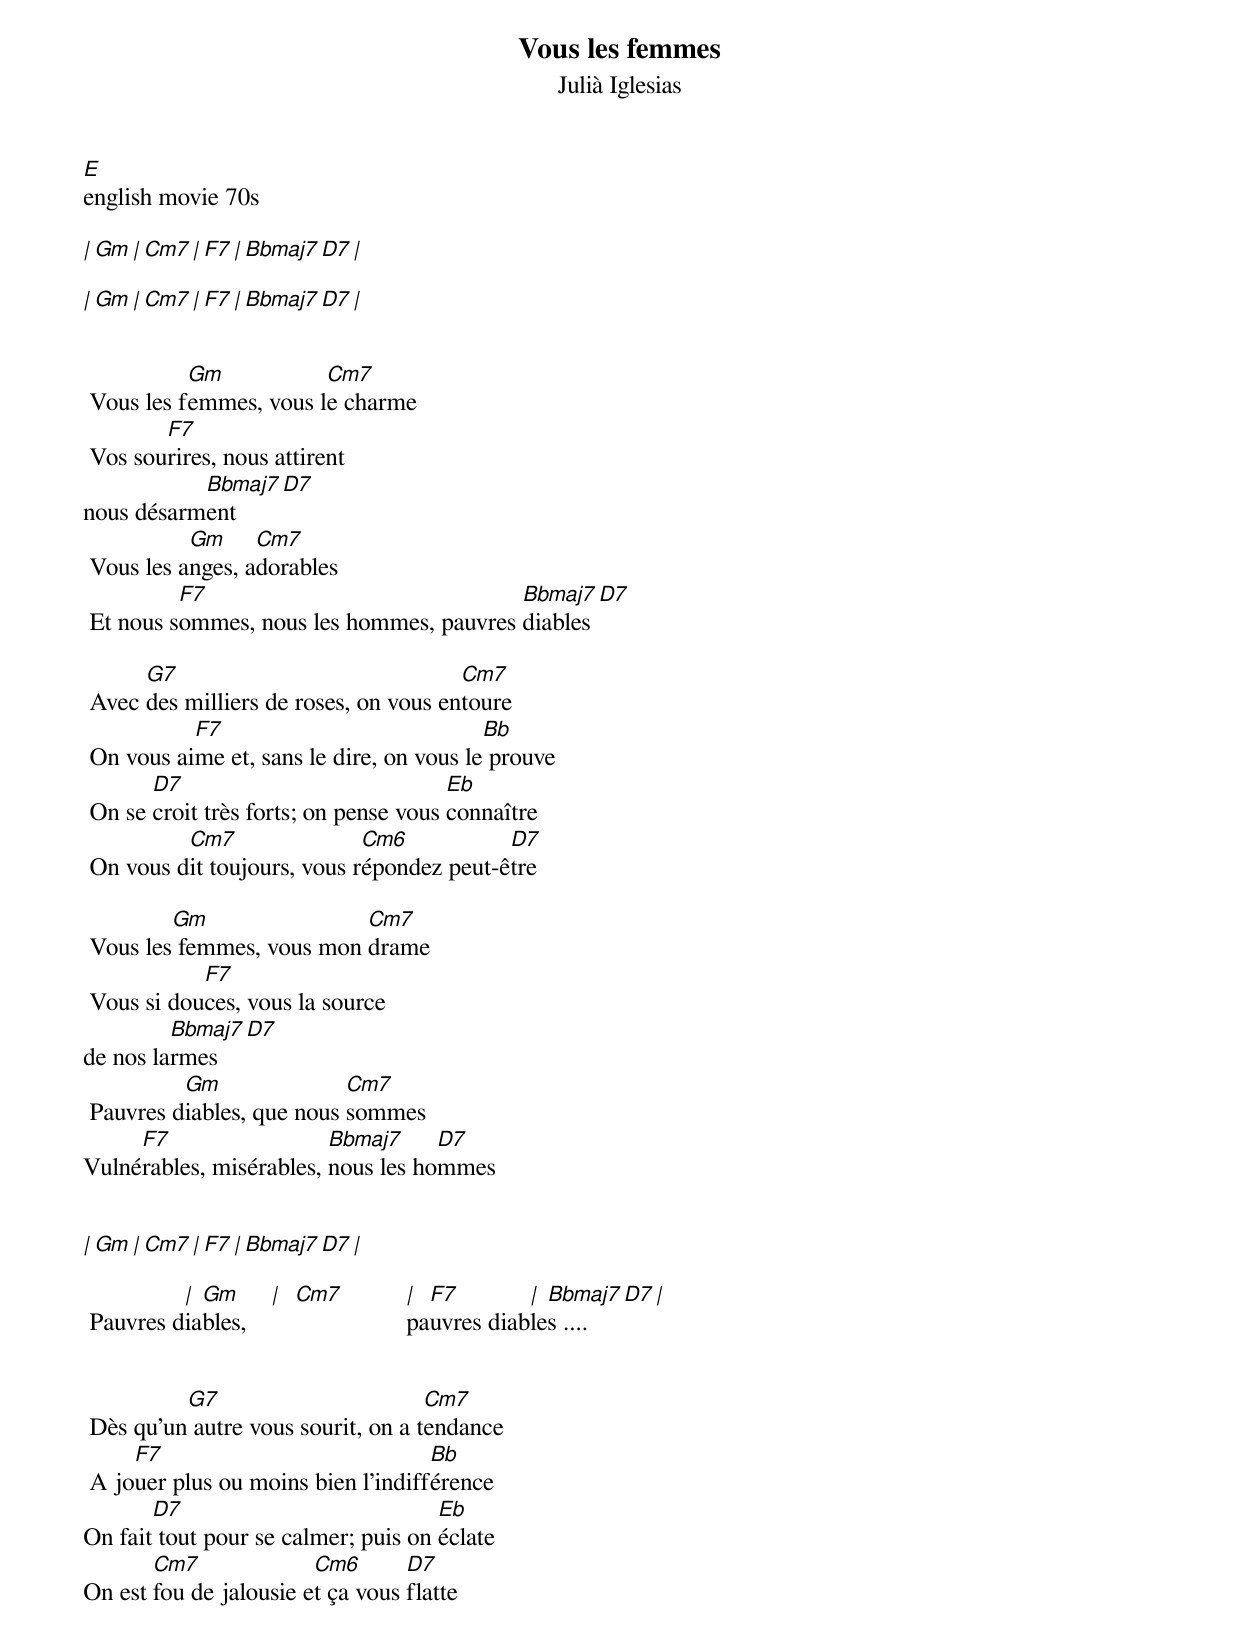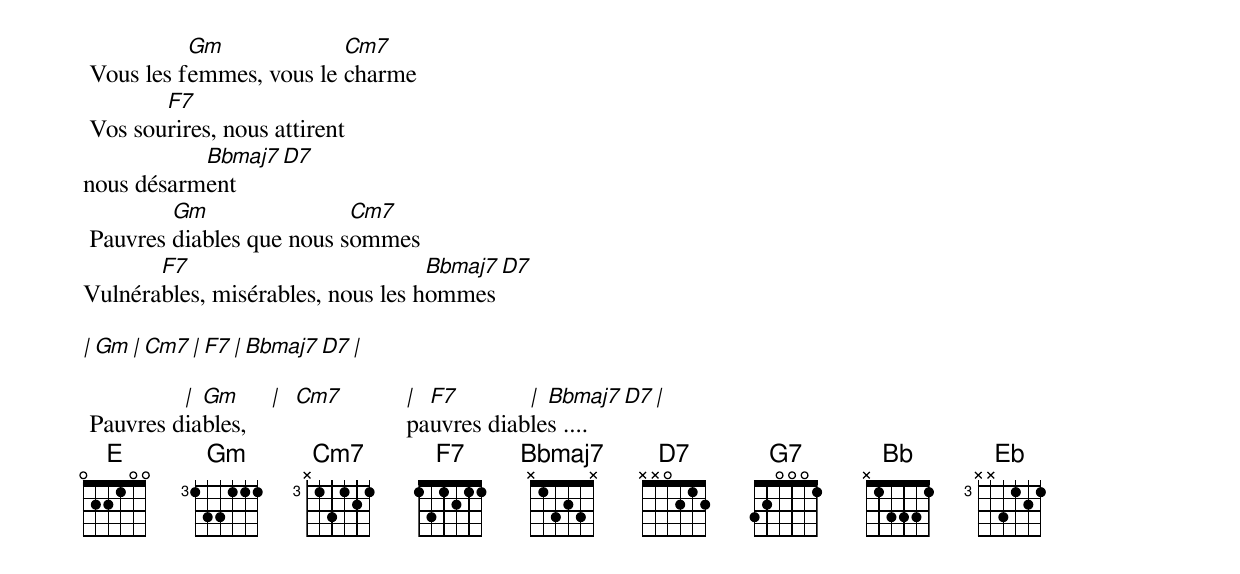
Vous les femmes
Julià Iglesias
E
english movie 70s

| Gm       | Cm7       | F7        | Bbmaj7     D7 |

| Gm       | Cm7       | F7        | Bbmaj7     D7 |


           Gm           Cm7
 Vous les femmes, vous le charme
        F7
 Vos sourires, nous attirent
           Bbmaj7     D7
nous désarment
           Gm     Cm7
 Vous les anges, adorables
          F7                              Bbmaj7  D7
 Et nous sommes, nous les hommes, pauvres diables

      G7                               Cm7
 Avec des milliers de roses, on vous entoure
           F7                             Bb
 On vous aime et, sans le dire, on vous le prouve
       D7                              Eb
 On se croit très forts; on pense vous connaître
          Cm7                Cm6           D7
 On vous dit toujours, vous répondez peut-être

         Gm                Cm7
 Vous les femmes, vous mon drame
            F7
 Vous si douces, vous la source
         Bbmaj7      D7
de nos larmes
          Gm               Cm7
 Pauvres diables, que nous sommes
     F7                  Bbmaj7     D7
Vulnérables, misérables, nous les hommes


| Gm       | Cm7       | F7        | Bbmaj7     D7 |

          | Gm       | Cm7       | F7        | Bbmaj7     D7 |
 Pauvres diables,                pauvres diables ....


          G7                        Cm7
 Dès qu'un autre vous sourit, on a tendance
     F7                             Bb
 A jouer plus ou moins bien l'indifférence
       D7                            Eb
On fait tout pour se calmer; puis on éclate
       Cm7              Cm6       D7
On est fou de jalousie et ça vous flatte

           Gm             Cm7
 Vous les femmes, vous le charme
        F7
 Vos sourires, nous attirent
           Bbmaj7     D7
nous désarment
         Gm                Cm7
 Pauvres diables que nous sommes
       F7                          Bbmaj7  D7
Vulnérables, misérables, nous les hommes

| Gm       | Cm7       | F7        | Bbmaj7     D7 |

          | Gm       | Cm7       | F7        | Bbmaj7     D7 |
 Pauvres diables,                pauvres diables ....
